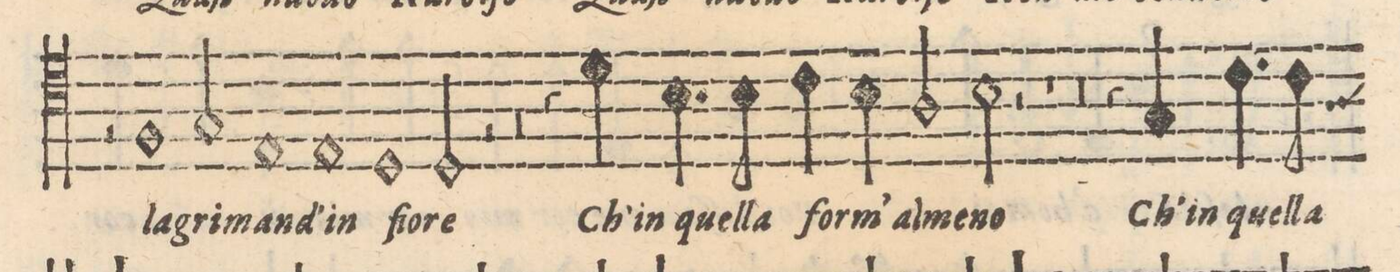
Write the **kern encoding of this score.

**kern	**text
*I"SESTO	*
*clefC4	*
*k[]	*
*met(c)	*
*M4/4	*
2r	.
1F/	La-
=36-	=36-
2G/	-gri-
=37-	=37-
1E	-man-
=38-	=38-
1E	-d' in
=39-	=39-
1D	fio-
=40-	=40-
2D/	-re
2r	.
=41-	=41-
1r	.
=42-	=42-
1r	.
=43-	=43-
4r	.
4d\	Ch' in
4.B\	quell-
8B\	-a
=44-	=44-
4c\	form'
4B\	al-
2A/	-me-
=45-	=45-
2B\	-no
2r	.
=46-	=46-
1r	.
=47-	=47-
1r	.
=48-	=48-
1r	.
=49-	=49-
4r	.
4G/	Ch' in
4.c\	quell-
8c\	-a
=50-	=50-
*-	*-
